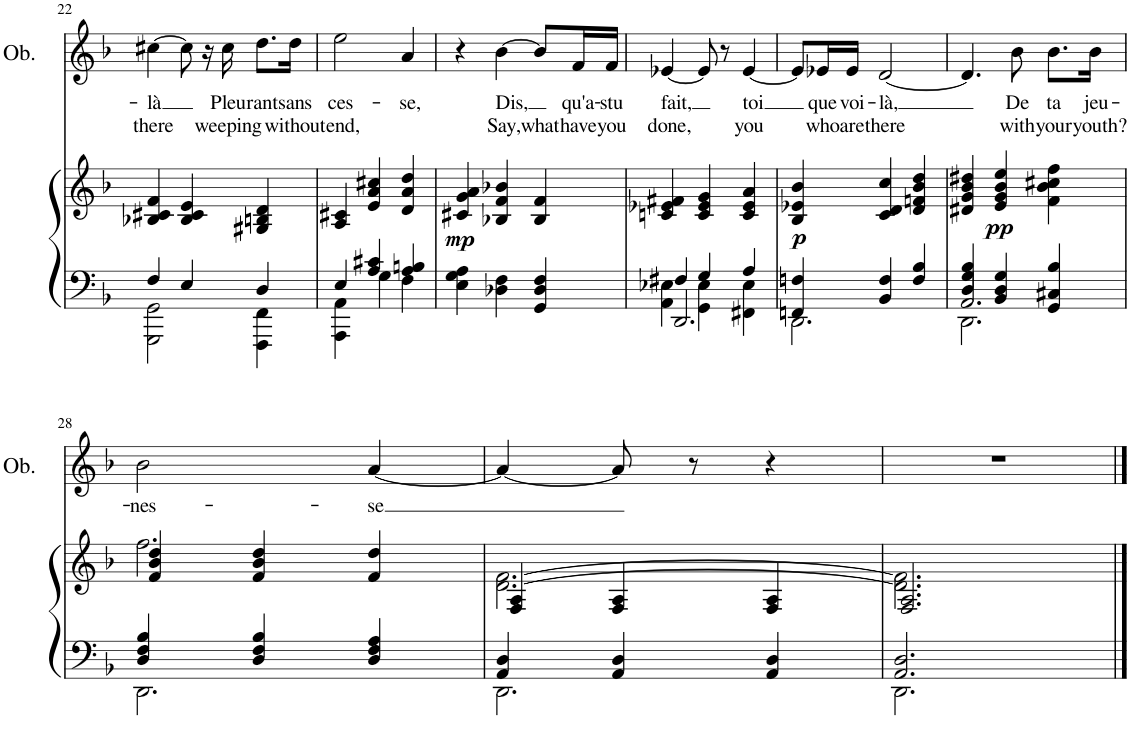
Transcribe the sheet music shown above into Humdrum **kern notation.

**kern	**kern	**dynam	**kern	**text	**text
*part2	*part2	*part2	*part1	*part1	*part1
*staff3	*staff2	*staff2/3	*staff1	*staff1	*staff1
*I"Piano	*	*	*I"オーボエ	*	*
*I'Pno	*	*	*	*	*
!!LO:PB:g=z
*clefF4	*clefG2	*	*clefG2	*	*
*k[b-]	*k[b-]	*	*k[b-]	*	*
*M3/4	*M3/4	*	*M3/4	*	*
=22	=22	=22	=22	=22	=22
*^	*	*	*	*	*
!	!	!	!	!	!LO:LY:b	!LO:LY:b
4F/	2GGG\ 2GG\	4B-X/ 4c#X/ 4f/	.	[4cc#X\	-là	there
4E/	.	4B-/ 4c#/ 4e/	.	8cc#\]	.	.
.	.	.	.	16r	.	.
!	!	!	!	!	!LO:LY:b	!LO:LY:b
.	.	.	.	16cc#\	Pleu-	weeping
!	!	!	!	!	!LO:LY:b	!
4D/	4FFF\ 4FF\	4G#X/ 4Bn/ 4d/	.	8.dd\L	-rant	.
!	!	!	!	!	!LO:LY:b	!LO:LY:b
.	.	.	.	16dd\Jk	sans	without
=23	=23	=23	=23	=23	=23	=23
!	!	!	!	!	!LO:LY:b	!LO:LY:b
4E/	4AAA\ 4AA\	4A/ 4c#X/	.	2ee\	ces-	end,
4A/ 4c#X/	4G\	4e/ 4a/ 4cc#X/	.	.	.	.
!	!	!	!	!	!LO:LY:b	!
4A/ 4Bn/	4F\	4d/ 4a/ 4dd/	.	4a/	-se,	.
=24	=24	=24	=24	=24	=24	=24
!	!	!	!LO:DY:b	!	!	!
*v	*v	*	*	*	*	*
4E\ 4G\ 4A\	4c#X/ 4g/ 4a/	mp	4r	.	.
!	!	!	!	!LO:LY:b	!LO:LY:b
4D-X\ 4F\	4B-X/ 4f/ 4b-X/	.	[4b-\	-Dis,	Say,
!	!	!	!	!	!LO:LY:b
4GG/ 4D-/ 4F/	4B-/ 4f/	.	8b-/L]	.	what
!	!	!	!	!LO:LY:b	!LO:LY:b
.	.	.	16f/L	qu'a-	have
!	!	!	!	!LO:LY:b	!LO:LY:b
.	.	.	16f/JJ	-stu	you
=25	=25	=25	=25	=25	=25
*^	*	*	*	*	*
*	*^	*	*	*	*	*
!	!	!	!	!	!	!LO:LY:b	!LO:LY:b
4F#X/	4AA\ 4E-X\	2.DD/	4cn/ 4e-X/ 4f#X/	.	[4e-X/	fait,	done,
4G/	4GG\ 4E-\	.	4c/ 4e-/ 4g/	.	8e-/]	.	.
.	.	.	.	.	8r	.	.
!	!	!	!	!	!	!LO:LY:b	!LO:LY:b
4A/	4FF#X\ 4E-\	.	4c/ 4e-/ 4a/	.	[4e-/	toi	you
*	*v	*v	*	*	*	*	*
=26	=26	=26	=26	=26	=26	=26
!	!	!	!LO:DY:b	!	!	!
4FFn/ 4Fn/	2.DD\	4B-/ 4e-X/ 4b-/	p	8e-/L]	.	.
!	!	!	!	!	!LO:LY:b	!LO:LY:b
.	.	.	.	16e-X/L	que	who
!	!	!	!	!	!LO:LY:b	!LO:LY:b
.	.	.	.	16e-/JJ	voi-	are
!	!	!	!	!	!LO:LY:b	!LO:LY:b
4BB-/ 4F/	.	4c/ 4d/ 4cc/	.	[2d/	-là,	there
4F/ 4B-/	.	4d/ 4fn/ 4b-/ 4dd/	.	.	.	.
=27	=27	=27	=27	=27	=27	=27
*	*^	*	*	*	*	*
4D/ 4G/ 4B-/	2.DD\	2.AA/	4d#X/ 4g/ 4b-/ 4dd#X/	.	4.d/]	.	.
!	!	!	!	!LO:DY:b	!	!	!
4BB-/ 4D/ 4G/	.	.	4e/ 4g/ 4b-/ 4ee/	pp	.	.	.
!	!	!	!	!	!	!LO:LY:b	!LO:LY:b
.	.	.	.	.	8b-\	De	with
!	!	!	!	!	!	!LO:LY:b	!LO:LY:b
4GG/ 4C#X/ 4B-/	.	.	4f\ 4b-\ 4cc#X\ 4ff\	.	8.b-\L	ta	your
!	!	!	!	!	!	!LO:LY:b	!LO:LY:b
.	.	.	.	.	16b-\Jk	jeu-	youth?
*	*v	*v	*	*	*	*	*
!!LO:LB:g=z
=28	=28	=28	=28	=28	=28	=28
*	*	*^	*	*	*	*
!	!	!	!	!	!	!LO:LY:b	!
4D/ 4F/ 4B-/	2.DD\	4f/ 4b-/ 4dd/	2.ff\	.	2b-\	-nes-	.
4D/ 4F/ 4B-/	.	4f/ 4b-/ 4dd/	.	.	.	.	.
!	!	!	!	!	!	!LO:LY:b	!
4D/ 4F/ 4A/	.	4f/ 4dd/	.	.	[4a/	-se	.
=29	=29	=29	=29	=29	=29	=29	=29
4AA/ 4D/	2.DD\	4F/ 4A/	[>2.d\ [>2.f\	.	4a/_	.	.
4AA/ 4D/	.	4F/ 4A/	.	.	8a/]	.	.
.	.	.	.	.	8r	.	.
4AA/ 4D/	.	4F/ 4A/	.	.	4r	.	.
=30	=30	=30	=30	=30	=30	=30	=30
2.AA/ 2.D/	2.DD\	2.F/ 2.A/	2.d\] 2.f\]	.	2.r	.	.
*v	*v	*	*	*	*	*	*
*	*v	*v	*	*	*	*
==	==	==	==	==	==
*-	*-	*-	*-	*-	*-
